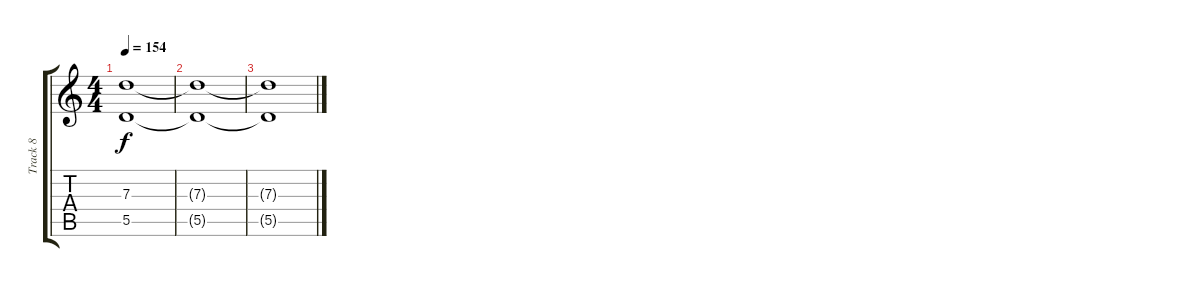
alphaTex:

\track ("Track 8" "Track 8") {instrument overdrivenguitar}
\staff {score tabs}
\tuning (E4 B3 G3 D3 A2 E2) {hide}
\ts (4 4)
\tempo 154
\clef g2
\ks c
(7.3{t} 5.5{t}).1{dy f} |
(7.3{t} 5.5{t}).1 |
(7.3{t} 5.5{t}).1
